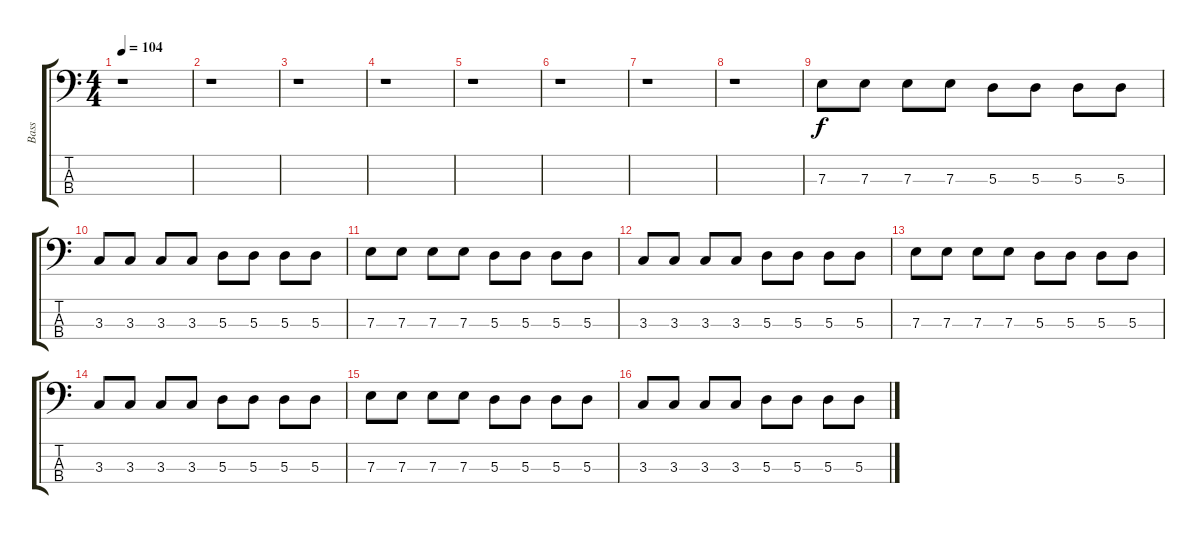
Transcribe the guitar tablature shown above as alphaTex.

\track ("Bass" "Bass") {instrument electricbassfinger}
\staff {score tabs}
\tuning (G2 D2 A1 E1) {hide}
\ts (4 4)
\tempo 104
\clef f4
\ks c
r.1{dy f} |
r.1 |
r.1 |
r.1 |
r.1 |
r.1 |
r.1 |
r.1 |
7.3.8 7.3.8 7.3.8 7.3.8 5.3.8 5.3.8 5.3.8 5.3.8 |
3.3.8 3.3.8 3.3.8 3.3.8 5.3.8 5.3.8 5.3.8 5.3.8 |
7.3.8 7.3.8 7.3.8 7.3.8 5.3.8 5.3.8 5.3.8 5.3.8 |
3.3.8 3.3.8 3.3.8 3.3.8 5.3.8 5.3.8 5.3.8 5.3.8 |
7.3.8 7.3.8 7.3.8 7.3.8 5.3.8 5.3.8 5.3.8 5.3.8 |
3.3.8 3.3.8 3.3.8 3.3.8 5.3.8 5.3.8 5.3.8 5.3.8 |
7.3.8 7.3.8 7.3.8 7.3.8 5.3.8 5.3.8 5.3.8 5.3.8 |
3.3.8 3.3.8 3.3.8 3.3.8 5.3.8 5.3.8 5.3.8 5.3.8
